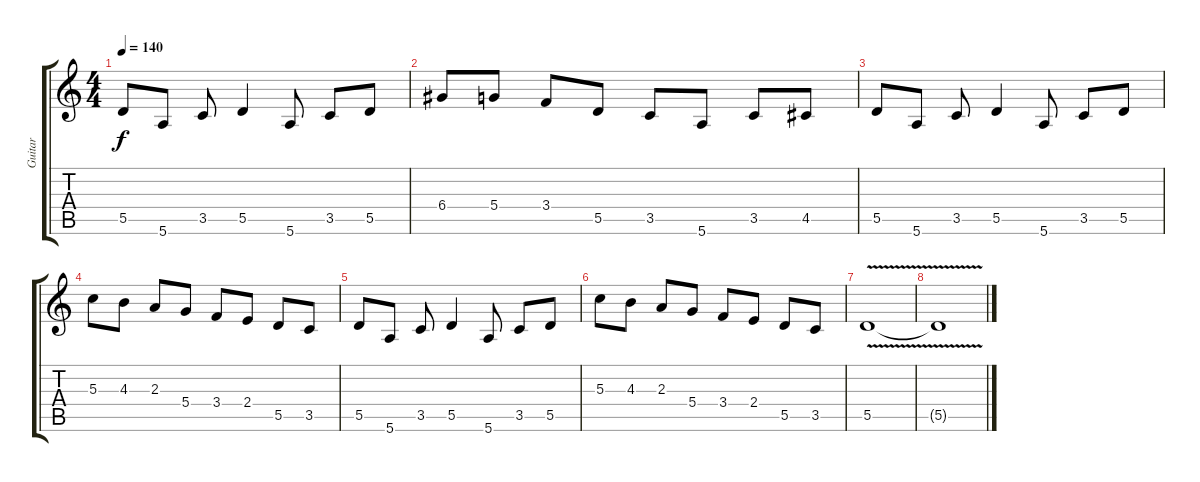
\track ("Guitar" "Guitar") {instrument overdrivenguitar}
\staff {score tabs}
\tuning (E4 B3 G3 D3 A2 E2) {hide}
\ts (4 4)
\tempo 140
\clef g2
\ks c
5.5.8{dy f} 5.6.8 3.5.8 5.5.4 5.6.8 3.5.8 5.5.8 |
6.4.8 5.4.8 3.4.8 5.5.8 3.5.8 5.6.8 3.5.8 4.5.8 |
5.5.8 5.6.8 3.5.8 5.5.4 5.6.8 3.5.8 5.5.8 |
5.3.8 4.3.8 2.3.8 5.4.8 3.4.8 2.4.8 5.5.8 3.5.8 |
5.5.8 5.6.8 3.5.8 5.5.4 5.6.8 3.5.8 5.5.8 |
5.3.8 4.3.8 2.3.8 5.4.8 3.4.8 2.4.8 5.5.8 3.5.8 |
5.5{v}.1 |
5.5{t}.1
